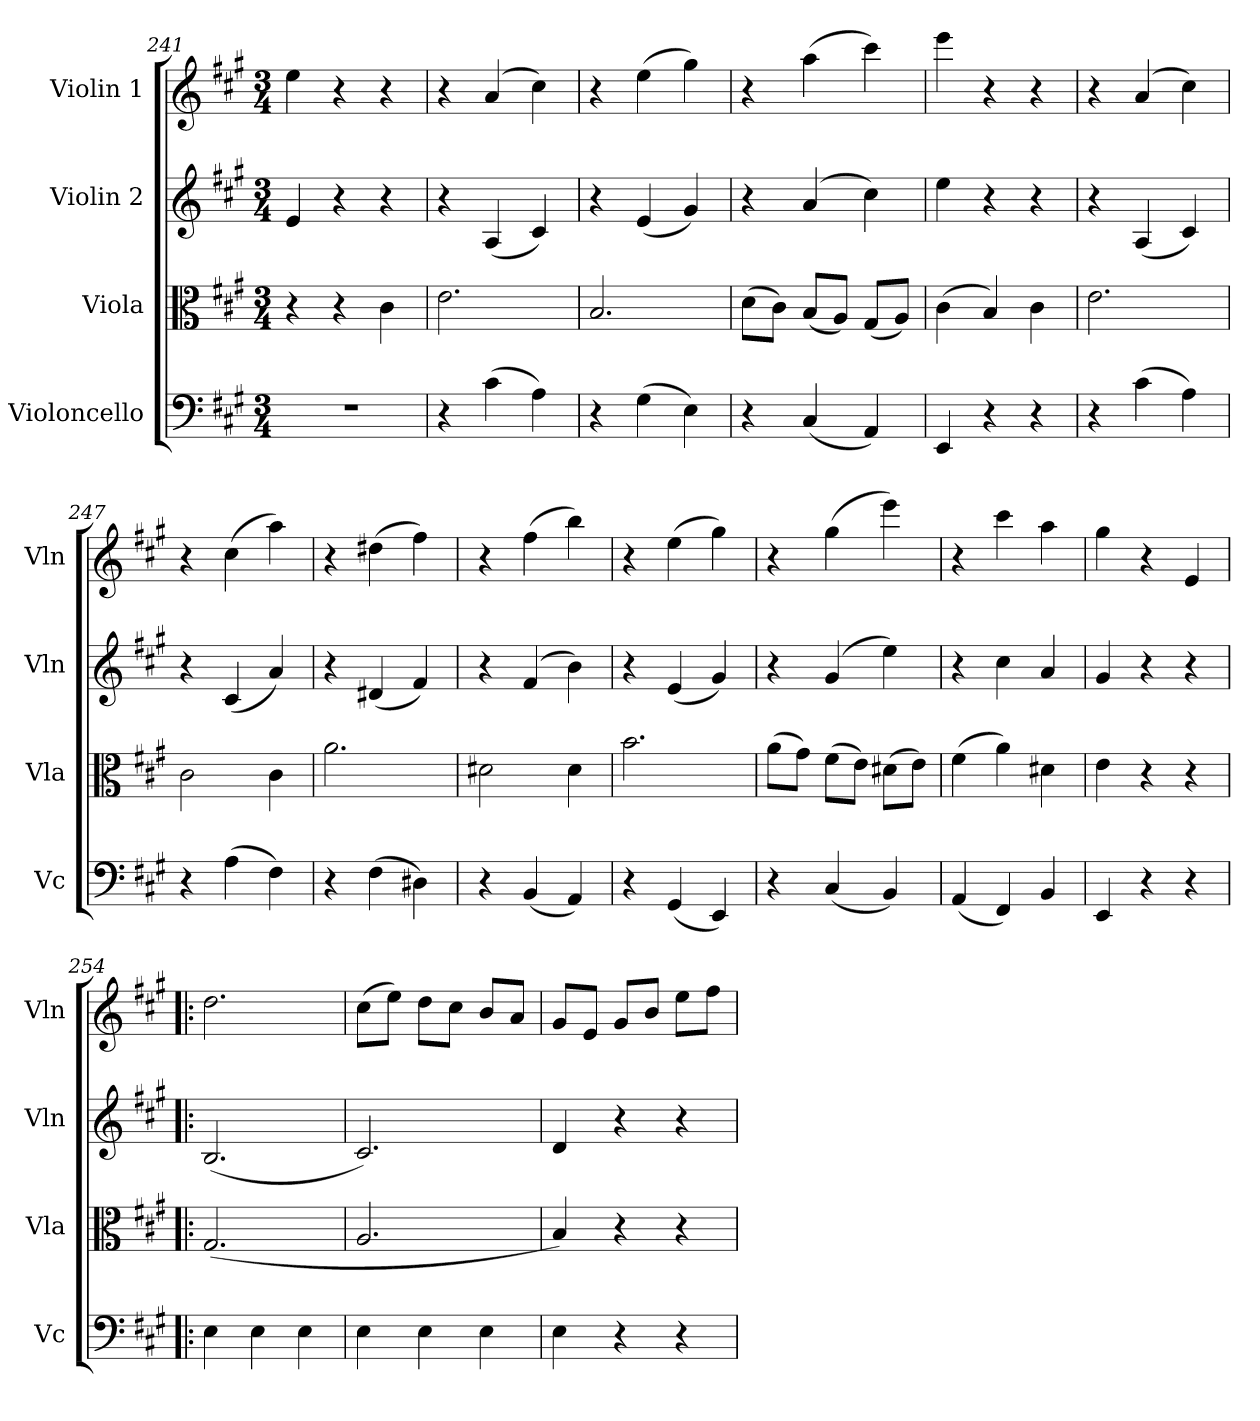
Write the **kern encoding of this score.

**kern	**kern	**kern	**kern
*part4	*part3	*part2	*part1
*staff4	*staff3	*staff2	*staff1
*I"Violoncello	*I"Viola	*I"Violin 2	*I"Violin 1
*I'Vc	*I'Vla	*I'Vln	*I'Vln
*clefF4	*clefC3	*clefG2	*clefG2
*k[f#c#g#]	*k[f#c#g#]	*k[f#c#g#]	*k[f#c#g#]
*A:	*A:	*A:	*A:
*M3/4	*M3/4	*M3/4	*M3/4
=241	=241	=241	=241
2.r	4r	4e	4ee
.	4r	4r	4r
.	4c#	4r	4r
=242	=242	=242	=242
4r	2.e	4r	4r
(4c#	.	(4A	(4a
4A)	.	4c#)	4cc#)
=243	=243	=243	=243
4r	2.B	4r	4r
(4G#	.	(4e	(4ee
4E)	.	4g#)	4gg#)
=244	=244	=244	=244
4r	(8d\L	4r	4r
.	8c#\J)	.	.
(4C#	(8B/L	(4a	(4aa
.	8A/J)	.	.
4AA)	(8G#/L	4cc#)	4ccc#)
.	8A/J)	.	.
=245	=245	=245	=245
4EE	(4c#	4ee	4eee
4r	4B)	4r	4r
4r	4c#	4r	4r
=246	=246	=246	=246
4r	2.e	4r	4r
(4c#	.	(4A	(4a
4A)	.	4c#)	4cc#)
=247	=247	=247	=247
4r	2c#	4r	4r
(4A	.	(4c#	(4cc#
4F#)	4c#	4a)	4aa)
=248	=248	=248	=248
4r	2.a	4r	4r
(4F#	.	(4d#X	(4dd#X
4D#X)	.	4f#)	4ff#)
=249	=249	=249	=249
4r	2d#X	4r	4r
(4BB	.	(4f#	(4ff#
4AA)	4d#	4b)	4bb)
=250	=250	=250	=250
4r	2.b	4r	4r
(4GG#	.	(4e	(4ee
4EE)	.	4g#)	4gg#)
=251	=251	=251	=251
4r	(8a\L	4r	4r
.	8g#\J)	.	.
(4C#	(8f#\L	(4g#	(4gg#
.	8e\J)	.	.
4BB)	(8d#X\L	4ee)	4eee)
.	8e\J)	.	.
=252	=252	=252	=252
(4AA	(4f#	4r	4r
4FF#)	4a)	4cc#	4ccc#
4BB	4d#X	4a	4aa
=253	=253	=253	=253
4EE	4e	4g#	4gg#
4r	4r	4r	4r
4r	4r	4r	4e
=254!|:	=254!|:	=254!|:	=254!|:
4E	(2.G#	(2.B	2.dd
4E	.	.	.
4E	.	.	.
=255	=255	=255	=255
4E	2.A	2.c#)	(8cc#\L
.	.	.	8ee\J)
4E	.	.	8dd\L
.	.	.	8cc#\J
4E	.	.	8b/L
.	.	.	8a/J
=256	=256	=256	=256
4E	4B)	4d	8g#/L
.	.	.	8e/J
4r	4r	4r	8g#/L
.	.	.	8b/J
4r	4r	4r	8ee\L
.	.	.	8ff#\J
=	=	=	=
*-	*-	*-	*-
